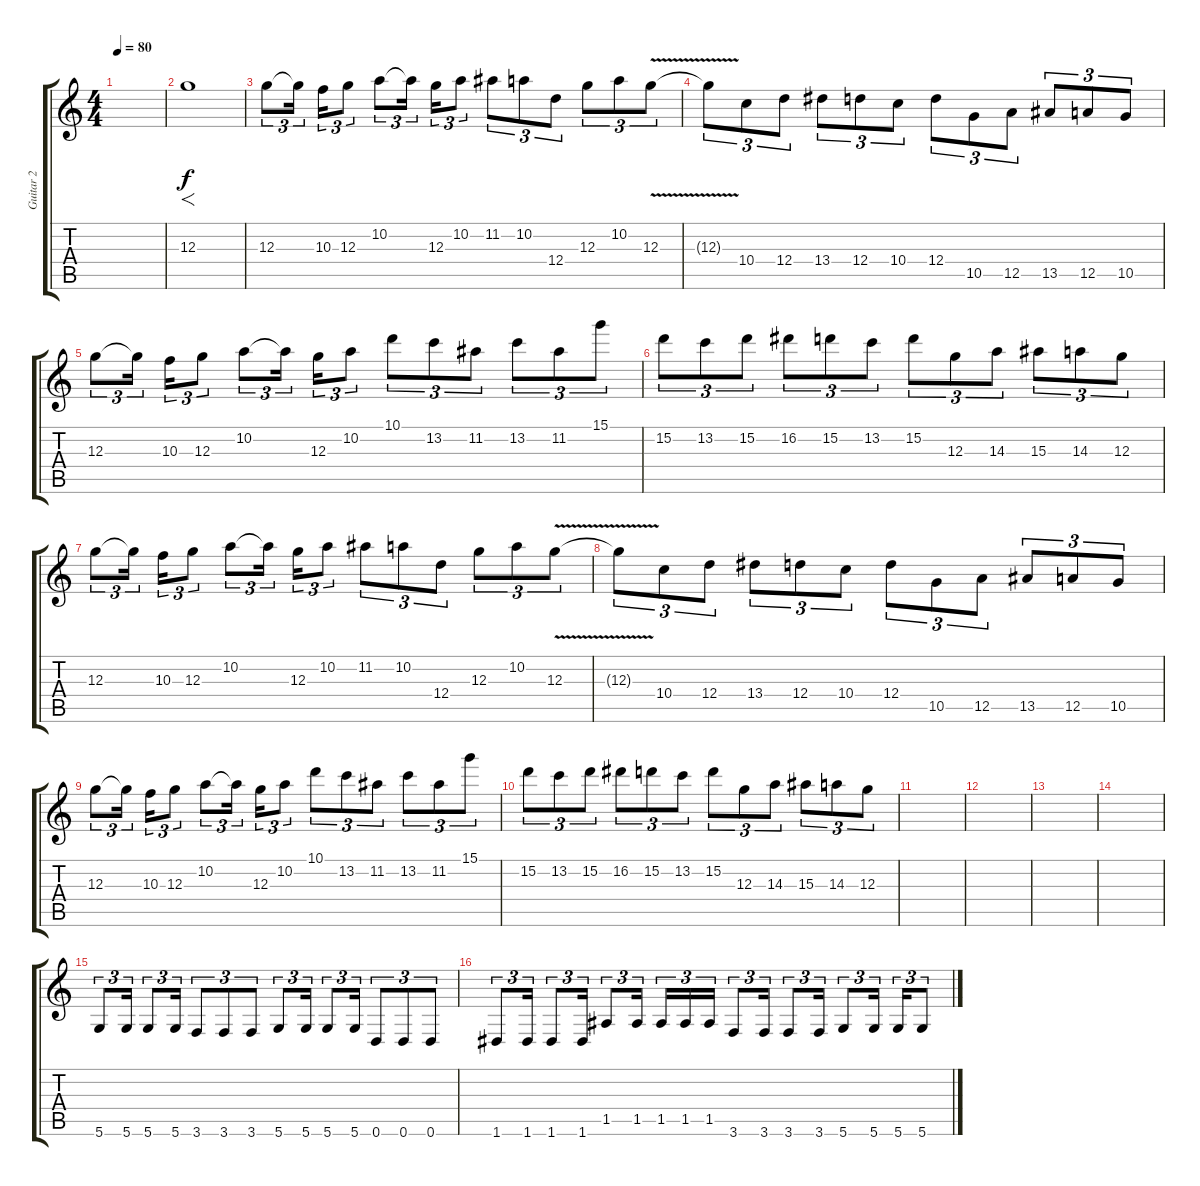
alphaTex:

\track ("Guitar 2" "Guitar 2") {instrument distortionguitar}
\staff {score tabs}
\tuning (E4 B3 G3 D3 A2 D2) {hide}
\ts (4 4)
\tempo 80
\clef g2
\ks c
|
12.3.1{f} |
12.3.8{tu (3 2)} 12.3{t}.16{tu (3 2)} 10.3.16{tu (3 2)} 12.3.8{tu (3 2)} 10.2.8{tu (3 2)} 10.2{t}.16{tu (3 2)} 12.3.16{tu (3 2)} 10.2.8{tu (3 2)} 11.2.8{tu (3 2)} 10.2.8{tu (3 2)} 12.4.8{tu (3 2)} 12.3.8{tu (3 2)} 10.2.8{tu (3 2)} 12.3{v}.8{tu (3 2)} |
12.3{t}.8{tu (3 2)} 10.4.8{tu (3 2)} 12.4.8{tu (3 2)} 13.4.8{tu (3 2)} 12.4.8{tu (3 2)} 10.4.8{tu (3 2)} 12.4.8{tu (3 2)} 10.5.8{tu (3 2)} 12.5.8{tu (3 2)} 13.5.8{tu (3 2)} 12.5.8{tu (3 2)} 10.5.8{tu (3 2)} |
12.3.8{tu (3 2)} 12.3{t}.16{tu (3 2)} 10.3.16{tu (3 2)} 12.3.8{tu (3 2)} 10.2.8{tu (3 2)} 10.2{t}.16{tu (3 2)} 12.3.16{tu (3 2)} 10.2.8{tu (3 2)} 10.1.8{tu (3 2)} 13.2.8{tu (3 2)} 11.2.8{tu (3 2)} 13.2.8{tu (3 2)} 11.2.8{tu (3 2)} 15.1.8{tu (3 2)} |
15.2.8{tu (3 2)} 13.2.8{tu (3 2)} 15.2.8{tu (3 2)} 16.2.8{tu (3 2)} 15.2.8{tu (3 2)} 13.2.8{tu (3 2)} 15.2.8{tu (3 2)} 12.3.8{tu (3 2)} 14.3.8{tu (3 2)} 15.3.8{tu (3 2)} 14.3.8{tu (3 2)} 12.3.8{tu (3 2)} |
12.3.8{tu (3 2)} 12.3{t}.16{tu (3 2)} 10.3.16{tu (3 2)} 12.3.8{tu (3 2)} 10.2.8{tu (3 2)} 10.2{t}.16{tu (3 2)} 12.3.16{tu (3 2)} 10.2.8{tu (3 2)} 11.2.8{tu (3 2)} 10.2.8{tu (3 2)} 12.4.8{tu (3 2)} 12.3.8{tu (3 2)} 10.2.8{tu (3 2)} 12.3{v}.8{tu (3 2)} |
12.3{t}.8{tu (3 2)} 10.4.8{tu (3 2)} 12.4.8{tu (3 2)} 13.4.8{tu (3 2)} 12.4.8{tu (3 2)} 10.4.8{tu (3 2)} 12.4.8{tu (3 2)} 10.5.8{tu (3 2)} 12.5.8{tu (3 2)} 13.5.8{tu (3 2)} 12.5.8{tu (3 2)} 10.5.8{tu (3 2)} |
12.3.8{tu (3 2)} 12.3{t}.16{tu (3 2)} 10.3.16{tu (3 2)} 12.3.8{tu (3 2)} 10.2.8{tu (3 2)} 10.2{t}.16{tu (3 2)} 12.3.16{tu (3 2)} 10.2.8{tu (3 2)} 10.1.8{tu (3 2)} 13.2.8{tu (3 2)} 11.2.8{tu (3 2)} 13.2.8{tu (3 2)} 11.2.8{tu (3 2)} 15.1.8{tu (3 2)} |
15.2.8{tu (3 2)} 13.2.8{tu (3 2)} 15.2.8{tu (3 2)} 16.2.8{tu (3 2)} 15.2.8{tu (3 2)} 13.2.8{tu (3 2)} 15.2.8{tu (3 2)} 12.3.8{tu (3 2)} 14.3.8{tu (3 2)} 15.3.8{tu (3 2)} 14.3.8{tu (3 2)} 12.3.8{tu (3 2)} |
|
|
|
|
5.6.8{tu (3 2)} 5.6.16{tu (3 2)} 5.6.8{tu (3 2)} 5.6.16{tu (3 2)} 3.6.8{tu (3 2)} 3.6.8{tu (3 2)} 3.6.8{tu (3 2)} 5.6.8{tu (3 2)} 5.6.16{tu (3 2)} 5.6.8{tu (3 2)} 5.6.16{tu (3 2)} 0.6.8{tu (3 2)} 0.6.8{tu (3 2)} 0.6.8{tu (3 2)} |
1.6.8{tu (3 2)} 1.6.16{tu (3 2)} 1.6.8{tu (3 2)} 1.6.16{tu (3 2)} 1.5.8{tu (3 2)} 1.5.16{tu (3 2)} 1.5.16{tu (3 2)} 1.5.16{tu (3 2)} 1.5.16{tu (3 2)} 3.6.8{tu (3 2)} 3.6.16{tu (3 2)} 3.6.8{tu (3 2)} 3.6.16{tu (3 2)} 5.6.8{tu (3 2)} 5.6.16{tu (3 2)} 5.6.16{tu (3 2)} 5.6.8{tu (3 2)}
